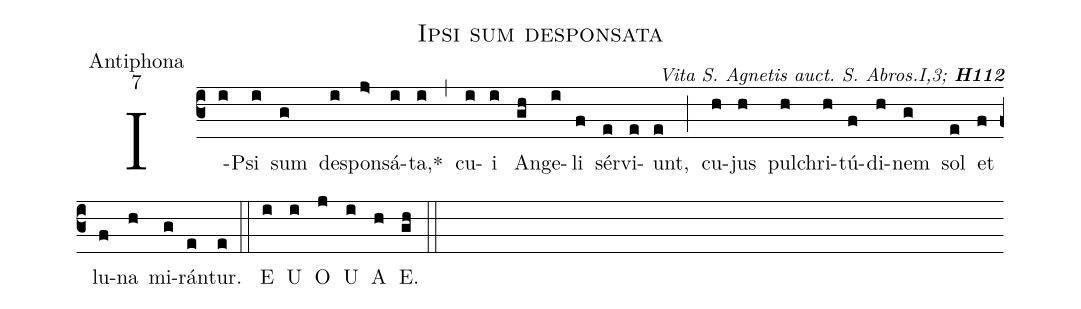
name:Ipsi sum desponsata;
office-part:Antiphona;
mode:7;
commentary:{\itshape\mdseries Vita S.\ Agnetis auct.\ S.\ Abros.I,3;\/}  {\bfseries H112};
%%
(c3) I(i)Psi(i) sum(g) des(i)pon(j>)sá(i)ta,<sp>*</sp>(i) (,)
cu(i)i(i) An(gh)ge(i)li(f) sér(e)vi(e)unt,(e) (;)
cu(h)jus(h) pul(h)chri(h)tú(f)di(h)nem(g) sol(e) et(f) lu(f)na(h) mi(g)rán(e)tur.(e) (::)
<eu>  E(i) U(i) O(j) U(i) A(h) E.(gh) </eu> (::)
